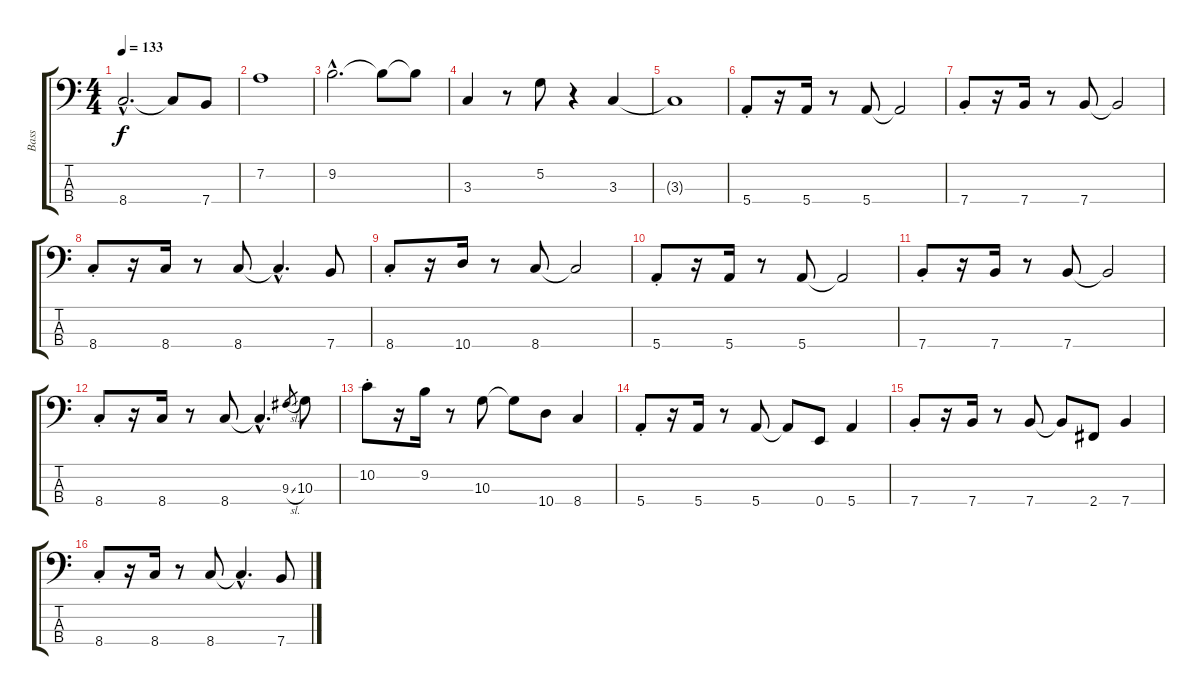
\track ("Bass" "Bass") {instrument electricbasspick}
\staff {score tabs}
\tuning (G2 D2 A1 E1) {hide}
\ts (4 4)
\tempo 133
\clef f4
\ks c
8.4{hac t}.2{d dy f} 8.4{t}.8 7.4.8 |
7.2.1 |
9.2{hac}.2{d} 9.2{t}.8 9.2{t}.8 |
3.3.4 r.8 5.2.8 r.4 3.3.4 |
3.3{t}.1 |
5.4{st}.8 r.16 5.4.16 r.8 5.4.8 5.4{t}.2 |
7.4{st}.8 r.16 7.4.16 r.8 7.4.8 7.4{t}.2 |
8.4{st}.8 r.16 8.4.16 r.8 8.4.8 8.4{hac t}.4{d} 7.4.8 |
8.4{st}.8 r.16 10.4.16 r.8 8.4.8 8.4{t}.2 |
5.4{st}.8 r.16 5.4.16 r.8 5.4.8 5.4{t}.2 |
7.4{st}.8 r.16 7.4.16 r.8 7.4.8 7.4{t}.2 |
8.4{st}.8 r.16 8.4.16 r.8 8.4.8 8.4{hac t}.4{d} 9.3{sl}.8{gr} 10.3.8 |
10.2{st}.8 r.16 9.2.16 r.8 10.3.8 10.3{t}.8 10.4.8 8.4.4 |
5.4{st}.8 r.16 5.4.16 r.8 5.4.8 5.4{t}.8 0.4.8 5.4.4 |
7.4{st}.8 r.16 7.4.16 r.8 7.4.8 7.4{t}.8 2.4.8 7.4.4 |
8.4{st}.8 r.16 8.4.16 r.8 8.4.8 8.4{hac t}.4{d} 7.4.8
